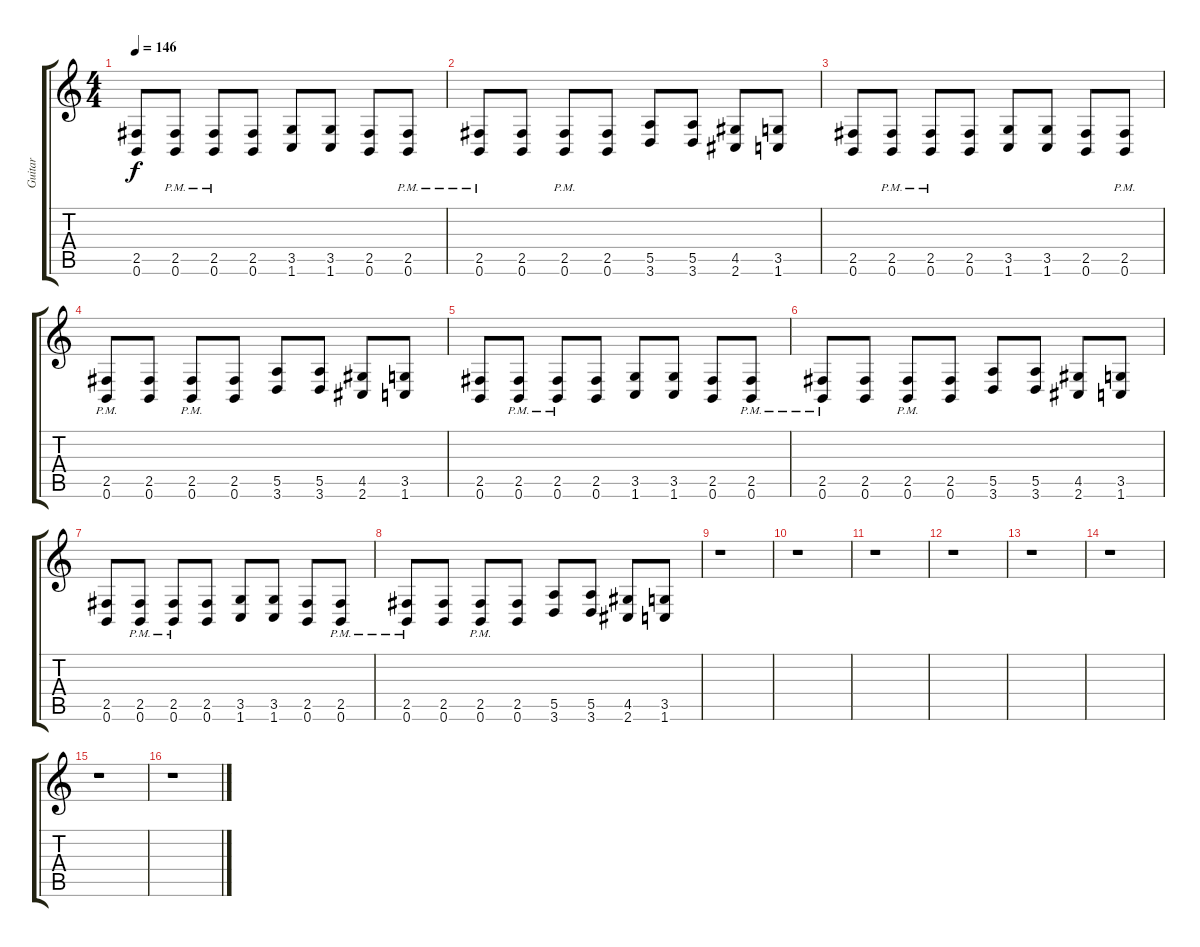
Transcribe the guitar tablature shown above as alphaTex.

\track ("Guitar" "Guitar") {instrument distortionguitar}
\staff {score tabs}
\tuning (B3 Gb3 D3 A2 E2 B1) {hide}
\ts (4 4)
\tempo 146
\clef g2
\ks c
(2.5 0.6).8{dy f} (2.5{pm} 0.6{pm}).8 (2.5{pm} 0.6{pm}).8 (2.5 0.6).8 (3.5 1.6).8 (3.5 1.6).8 (2.5 0.6).8 (2.5{pm} 0.6{pm}).8 |
(2.5{pm} 0.6{pm}).8 (2.5 0.6).8 (2.5{pm} 0.6{pm}).8 (2.5 0.6).8 (5.5 3.6).8 (5.5 3.6).8 (4.5 2.6).8 (3.5 1.6).8 |
(2.5 0.6).8 (2.5{pm} 0.6{pm}).8 (2.5{pm} 0.6{pm}).8 (2.5 0.6).8 (3.5 1.6).8 (3.5 1.6).8 (2.5 0.6).8 (2.5{pm} 0.6{pm}).8 |
(2.5{pm} 0.6{pm}).8 (2.5 0.6).8 (2.5{pm} 0.6{pm}).8 (2.5 0.6).8 (5.5 3.6).8 (5.5 3.6).8 (4.5 2.6).8 (3.5 1.6).8 |
(2.5 0.6).8 (2.5{pm} 0.6{pm}).8 (2.5{pm} 0.6{pm}).8 (2.5 0.6).8 (3.5 1.6).8 (3.5 1.6).8 (2.5 0.6).8 (2.5{pm} 0.6{pm}).8 |
(2.5{pm} 0.6{pm}).8 (2.5 0.6).8 (2.5{pm} 0.6{pm}).8 (2.5 0.6).8 (5.5 3.6).8 (5.5 3.6).8 (4.5 2.6).8 (3.5 1.6).8 |
(2.5 0.6).8 (2.5{pm} 0.6{pm}).8 (2.5{pm} 0.6{pm}).8 (2.5 0.6).8 (3.5 1.6).8 (3.5 1.6).8 (2.5 0.6).8 (2.5{pm} 0.6{pm}).8 |
(2.5{pm} 0.6{pm}).8 (2.5 0.6).8 (2.5{pm} 0.6{pm}).8 (2.5 0.6).8 (5.5 3.6).8 (5.5 3.6).8 (4.5 2.6).8 (3.5 1.6).8 |
r.1 |
r.1 |
r.1 |
r.1 |
r.1 |
r.1 |
r.1 |
r.1
